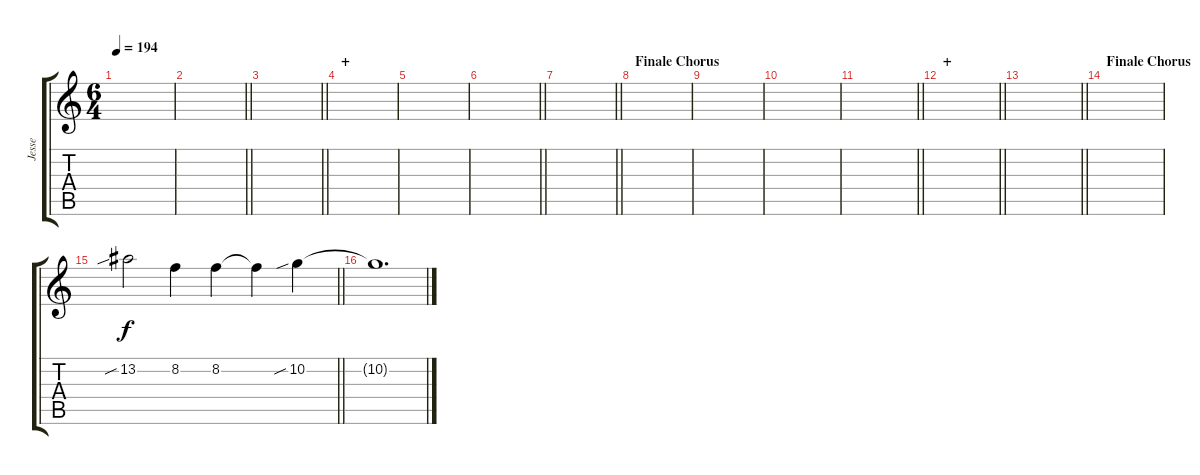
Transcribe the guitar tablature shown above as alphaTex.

\track ("Jesse" "Jesse") {instrument overdrivenguitar}
\staff {score tabs}
\tuning (D4 A3 F3 C3 G2 C2) {hide}
\ts (6 4)
\tempo 194
\clef g2
\ks c
|
\barLineRight lightlight
|
\barLineRight lightlight
|
\section ("" "+")
|
|
\barLineRight lightlight
|
\barLineRight lightlight
|
\section ("" "Finale Chorus")
|
|
|
\barLineRight lightlight
|
\section ("" "+")
\barLineRight lightlight
|
\barLineRight lightlight
|
\section ("" "Finale Chorus")
|
\barLineRight lightlight
13.2{sib}.2 8.2.4 8.2.4 8.2{t}.4 10.2{sib}.4 |
10.2{t}.1{d}
